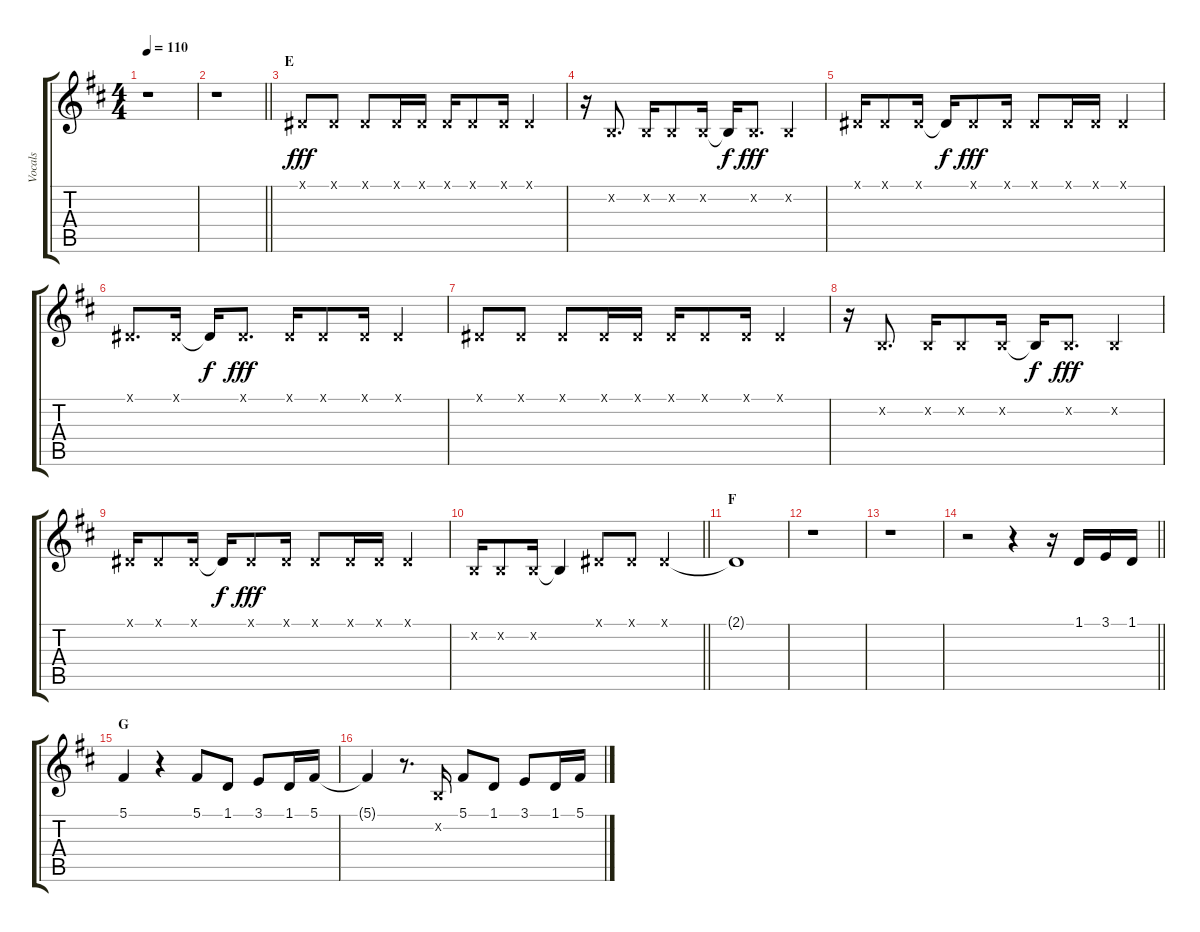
\track ("Vocals" "Vocals") {instrument voiceoohs}
\staff {score tabs}
\tuning (Db4 Ab3 E3 B2 Gb2 B1) {hide}
\ts (4 4)
\tempo 110
\clef g2
\ks d
r.1{dy fff} |
\barLineRight lightlight
r.1 |
\section ("" "E")
2.1{x}.8 2.1{x}.8 2.1{x}.8 2.1{x}.16 2.1{x}.16 2.1{x}.16 2.1{x}.8 2.1{x}.16 2.1{x}.4 |
r.16 3.2{x}.8{d} 3.2{x}.16 3.2{x}.8 3.2{x}.16 3.2{t}.16{dy f} 3.2{x}.8{d dy fff} 3.2{x}.4 |
2.1{x}.16 2.1{x}.8 2.1{x}.16 2.1{t}.16{dy f} 2.1{x}.8{dy fff} 2.1{x}.16 2.1{x}.8 2.1{x}.16 2.1{x}.16 2.1{x}.4 |
2.1{x}.8{d} 2.1{x}.16 2.1{t}.16{dy f} 2.1{x}.8{d dy fff} 2.1{x}.16 2.1{x}.8 2.1{x}.16 2.1{x}.4 |
2.1{x}.8 2.1{x}.8 2.1{x}.8 2.1{x}.16 2.1{x}.16 2.1{x}.16 2.1{x}.8 2.1{x}.16 2.1{x}.4 |
r.16 3.2{x}.8{d} 3.2{x}.16 3.2{x}.8 3.2{x}.16 3.2{t}.16{dy f} 3.2{x}.8{d dy fff} 3.2{x}.4 |
2.1{x}.16 2.1{x}.8 2.1{x}.16 2.1{t}.16{dy f} 2.1{x}.8{dy fff} 2.1{x}.16 2.1{x}.8 2.1{x}.16 2.1{x}.16 2.1{x}.4 |
\barLineRight lightlight
3.2{x}.16 3.2{x}.8 3.2{x}.16 3.2{t}.4 2.1{x}.8 2.1{x}.8 2.1{x}.4 |
\section ("" "F")
2.1{t}.1 |
r.1 |
r.1 |
\barLineRight lightlight
r.2 r.4 r.16 1.1.16 3.1.16 1.1.16 |
\section ("" "G")
5.1.4 r.4 5.1.8 1.1.8 3.1.8 1.1.16 5.1.16 |
5.1{t}.4 r.8{d} 3.2{x}.16 5.1.8 1.1.8 3.1.8 1.1.16 5.1.16
